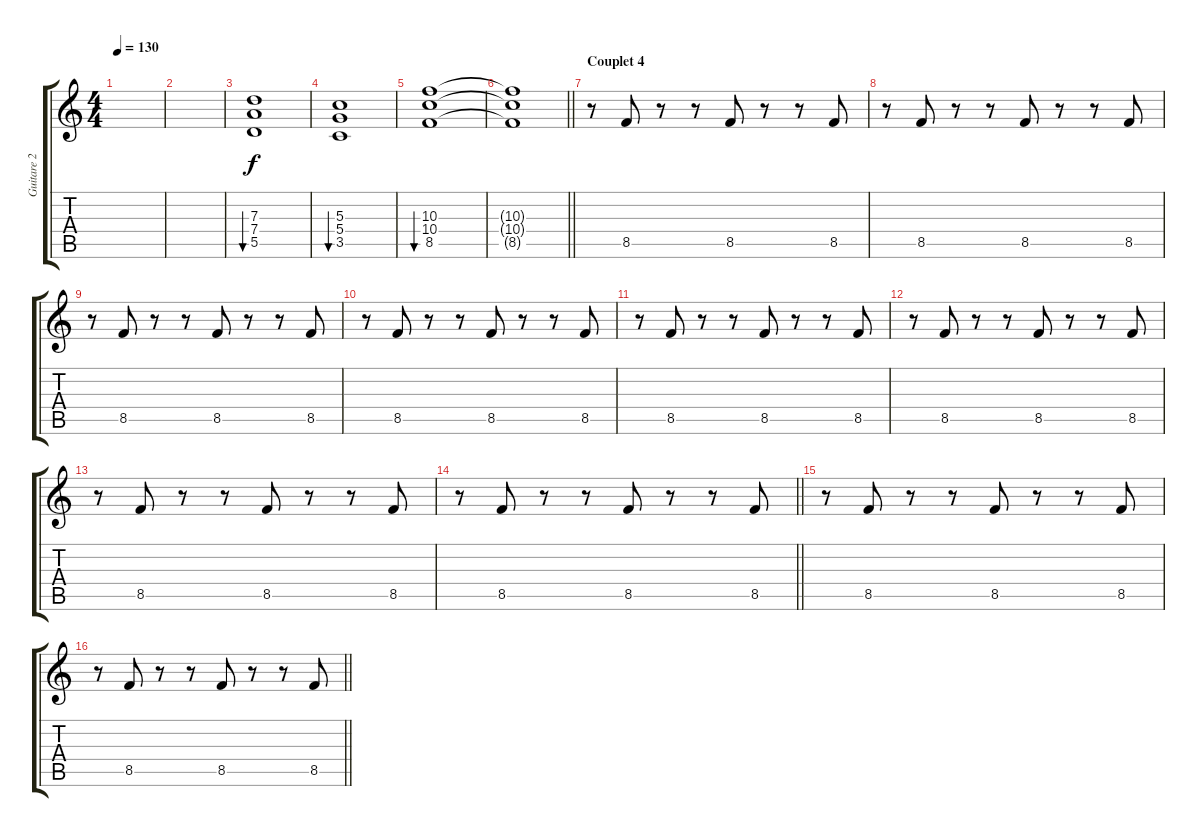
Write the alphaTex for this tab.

\track ("Guitare 2" "Guitare 2") {instrument overdrivenguitar}
\staff {score tabs}
\tuning (E4 B3 G3 D3 A2 E2) {hide}
\ts (4 4)
\tempo 130
\clef g2
\ks c
|
|
(7.3 7.4 5.5).1{bu 60} |
(5.3 5.4 3.5).1{bu 60} |
(10.3 10.4 8.5).1{bu 60} |
\barLineRight lightlight
(10.3{t} 10.4{t} 8.5{t}).1 |
\section ("" "Couplet 4")
r.8 8.5.8 r.8 r.8 8.5.8 r.8 r.8 8.5.8 |
r.8 8.5.8 r.8 r.8 8.5.8 r.8 r.8 8.5.8 |
r.8 8.5.8 r.8 r.8 8.5.8 r.8 r.8 8.5.8 |
r.8 8.5.8 r.8 r.8 8.5.8 r.8 r.8 8.5.8 |
r.8 8.5.8 r.8 r.8 8.5.8 r.8 r.8 8.5.8 |
r.8 8.5.8 r.8 r.8 8.5.8 r.8 r.8 8.5.8 |
r.8 8.5.8 r.8 r.8 8.5.8 r.8 r.8 8.5.8 |
\barLineRight lightlight
r.8 8.5.8 r.8 r.8 8.5.8 r.8 r.8 8.5.8 |
r.8 8.5.8 r.8 r.8 8.5.8 r.8 r.8 8.5.8 |
\barLineRight lightlight
r.8 8.5.8 r.8 r.8 8.5.8 r.8 r.8 8.5.8
